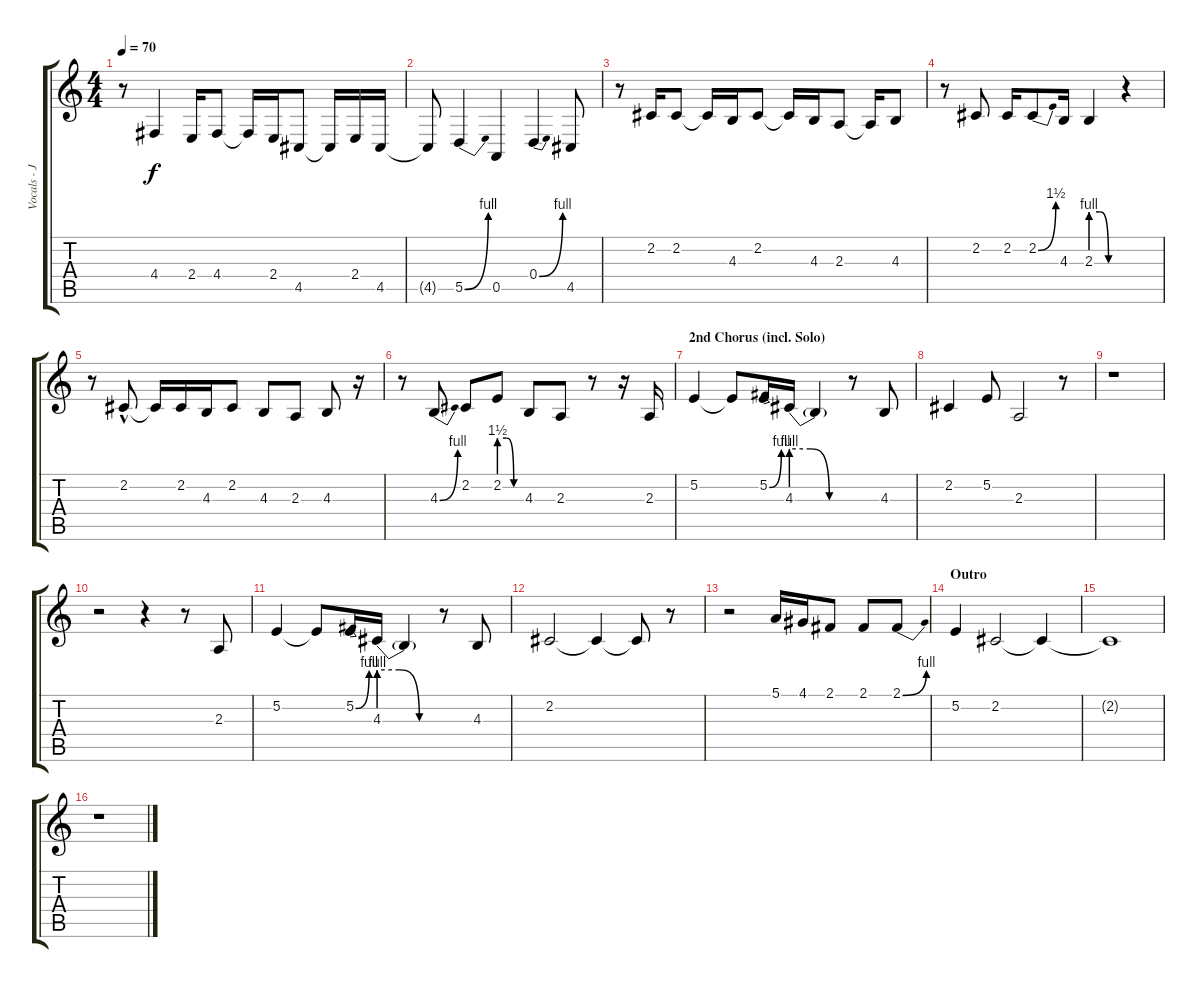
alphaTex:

\track ("Vocals - John Frusciante" "Vocals - J") {instrument oboe}
\staff {score tabs}
\tuning (E4 B3 G3 D3 A2 E2) {hide}
\ts (4 4)
\tempo 70
\clef g2
\ks c
r.8{dy f} 4.4.4 2.4.16 4.4.8 4.4{t}.16 2.4.16 4.5.8 4.5{t}.16 2.4.16 4.5.16 |
4.5{t}.8 5.5{be (bend 0 0 60 4)}.4 0.5.4 0.4{be (bend 0 0 60 4)}.4 4.5.8 |
r.8 2.2.16 2.2.8 2.2{t}.16 4.3.16 2.2.8 2.2{t}.16 4.3.16 2.3.8 2.3{t}.16 4.3.8 |
r.8 2.2.8 2.2.16 2.2{be (bend 0 0 60 6)}.8 4.3.16 2.3{be (custom 0 4 20 4 40 0 60 0)}.4 r.4 |
r.8 2.2{hac}.8 2.2{t}.16 2.2.16 4.3.16 2.2.8 4.3.8 2.3.8 4.3.8 r.16 |
r.8 4.3{be (bend 0 0 60 4)}.8 2.2.8 2.2{be (custom 0 6 20 6 40 0 60 0)}.8 4.3.8 2.3.8 r.8 r.16 2.3.16 |
\section ("" "2nd Chorus (incl. Solo)")
5.2.4 5.2{t}.8 5.2{be (bend 0 0 60 4)}.16 4.3{be (custom 0 4 20 4 40 0 60 0)}.16 4.3{t}.4 r.8 4.3.8 |
2.2.4 5.2.8 2.3.2 r.8 |
r.1 |
r.2 r.4 r.8 2.3.8 |
5.2.4 5.2{t}.8 5.2{be (bend 0 0 60 4)}.16 4.3{be (custom 0 4 20 4 40 0 60 0)}.16 4.3{t}.4 r.8 4.3.8 |
2.2.2 2.2{t}.4 2.2{t}.8 r.8 |
r.2 5.1.16 4.1.16 2.1.8 2.1.8 2.1{be (bend 0 0 60 4)}.8 |
\section ("" "Outro")
5.2.4 2.2.2 2.2{t}.4 |
2.2{t}.1 |
r.1
